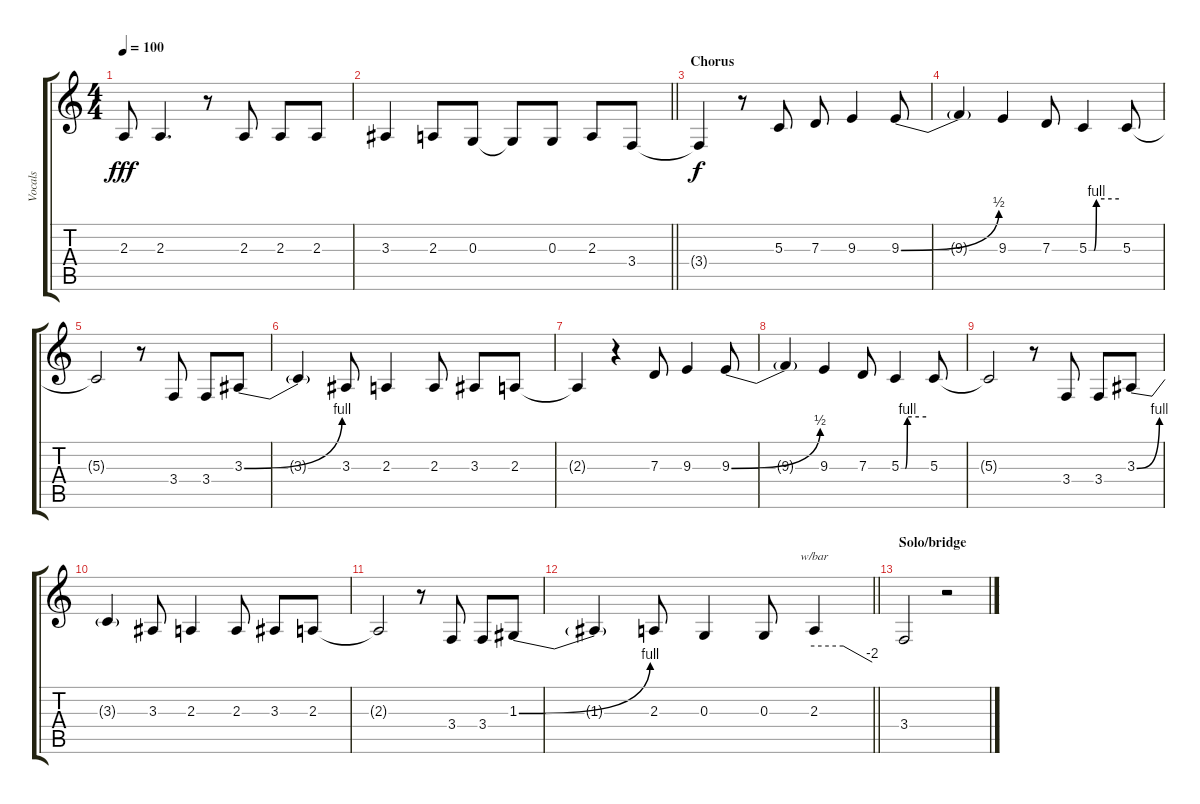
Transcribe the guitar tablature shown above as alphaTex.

\track ("Vocals" "Vocals") {instrument lead2sawtooth}
\staff {score tabs}
\tuning (E4 B3 G3 D3 A2 E2) {hide}
\ts (4 4)
\tempo 100
\clef g2
\ks c
2.3{t}.8{dy fff} 2.3.4{d} r.8 2.3.8 2.3.8 2.3.8 |
\barLineRight lightlight
3.3.4 2.3.8 0.3.8 0.3{t}.8 0.3.8 2.3.8 3.4.8 |
\section ("" "Chorus")
3.4{t}.4{dy f} r.8 5.3.8 7.3.8 9.3.4 9.3{be (bend 0 0 60 2)}.8 |
9.3{t}.4 9.3.4 7.3.8 5.3{be (custom 0 0 10 0 15 4 60 4)}.4 5.3.8 |
5.3{t}.2 r.8 3.4.8 3.4.8 3.3{be (bend 0 0 60 4)}.8 |
3.3{t}.4 3.3.8 2.3.4 2.3.8 3.3.8 2.3.8 |
2.3{t}.4 r.4 7.3.8 9.3.4 9.3{be (bend 0 0 60 2)}.8 |
9.3{t}.4 9.3.4 7.3.8 5.3{be (custom 0 0 10 0 15 4 60 4)}.4 5.3.8 |
5.3{t}.2 r.8 3.4.8 3.4.8 3.3{be (bend 0 0 60 4)}.8 |
3.3{t}.4 3.3.8 2.3.4 2.3.8 3.3.8 2.3.8 |
2.3{t}.2 r.8 3.4.8 3.4.8 1.3{be (bend 0 0 60 4)}.8 |
\barLineRight lightlight
1.3{t}.4 2.3.8 0.3.4 0.3.8 2.3.4{tbe (custom default 0 0 30 0 60 -8)} |
\section ("" "Solo/bridge")
3.4.2 r.2
